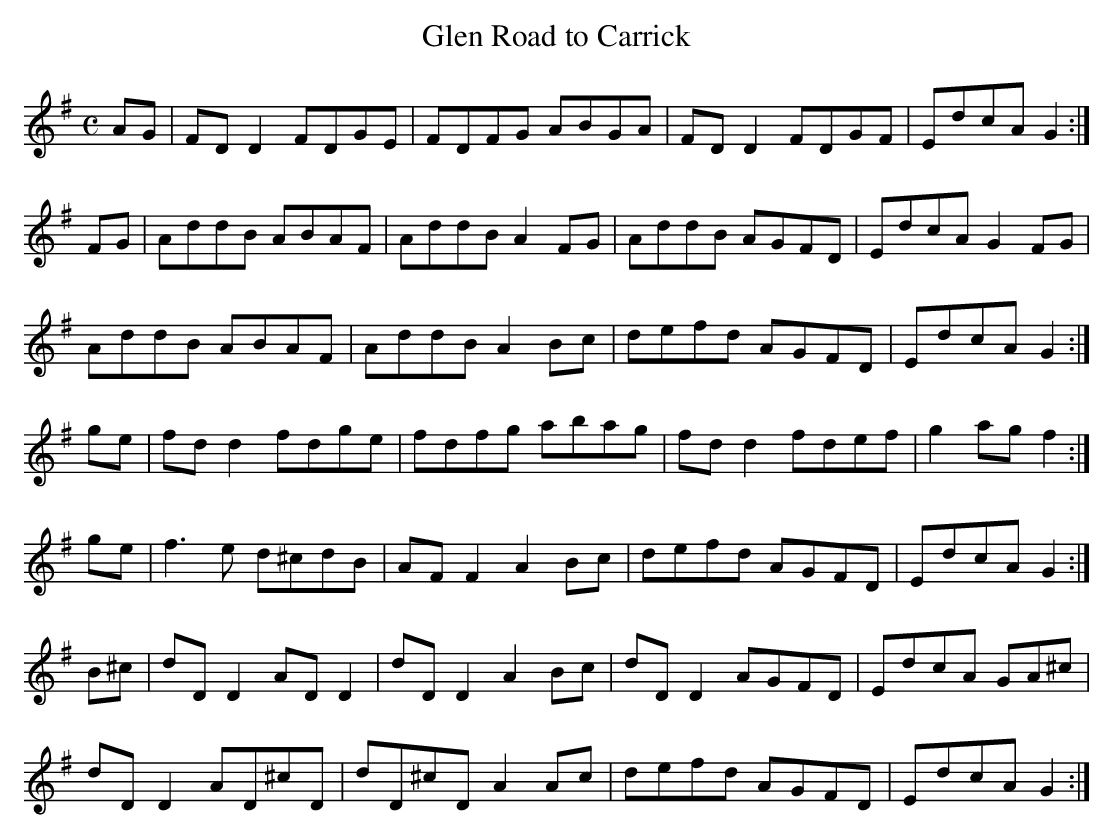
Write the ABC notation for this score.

X:1
T:Glen Road to Carrick
M:C
L:1/8
K:D Mixolydian
AG|FDD2 FDGE|FDFG ABGA|FDD2 FDGF|EdcA G2:|!
FG|AddB ABAF|AddB A2FG|AddB AGFD|EdcA G2FG|!
AddB ABAF|AddB A2Bc|defd AGFD|EdcA G2:|!
ge|fdd2 fdge|fdfg abag|fdd2 fdef|g2ag f2:|!
ge|f3e d^cdB|AFF2 A2Bc|defd AGFD|EdcA G2:|!
B^c|dDD2 ADD2|dDD2 A2Bc|dDD2 AGFD|EdcA GA^c|!
dDD2 AD^cD|dD^cD A2Ac|defd AGFD|EdcA G2:|!
